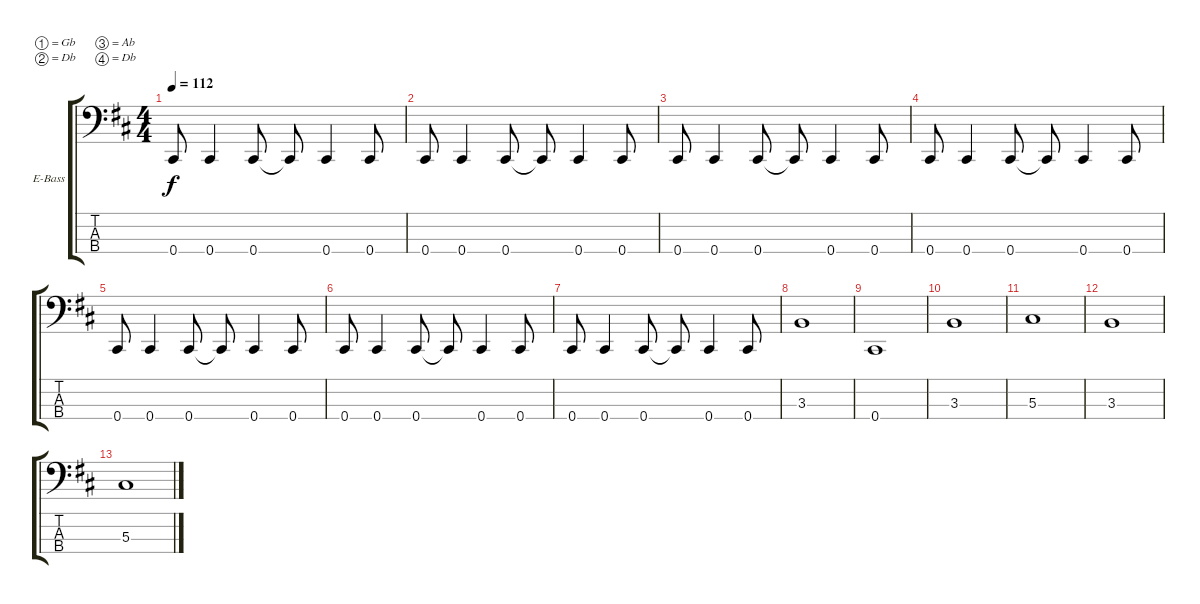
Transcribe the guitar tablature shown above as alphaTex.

\defaultSystemsLayout 4
\bracketExtendMode groupsimilarinstruments
\firstSystemTrackNameOrientation horizontal
\otherSystemsTrackNameOrientation horizontal
\track ("Electric Bass" "E-Bass") {instrument electricbassfinger}
\staff {score tabs}
\tuning (Gb2 Db2 Ab1 Db1)
\ts (4 4)
\tempo 112
\clef f4
\scale
1.06305
\ks d
0.4.8{dy f} 0.4.4 0.4.8 0.4{t}.8 0.4.4 0.4.8 |
\scale
0.936948 0.4.8 0.4.4 0.4.8 0.4{t}.8 0.4.4 0.4.8 |
\scale
1.06305 0.4.8 0.4.4 0.4.8 0.4{t}.8 0.4.4 0.4.8 |
\scale
0.936948 0.4.8 0.4.4 0.4.8 0.4{t}.8 0.4.4 0.4.8 |
\scale
1.06305 0.4.8 0.4.4 0.4.8 0.4{t}.8 0.4.4 0.4.8 |
\scale
0.936948 0.4.8 0.4.4 0.4.8 0.4{t}.8 0.4.4 0.4.8 |
\scale
1.06305 0.4.8 0.4.4 0.4.8 0.4{t}.8 0.4.4 0.4.8 |
\scale
0.936948 3.3.1 |
\scale
1.06305 0.4.1 |
\scale
0.936948 3.3.1 |
\scale
1.06305 5.3.1 |
\scale
0.936948 3.3.1 |
5.3.1
